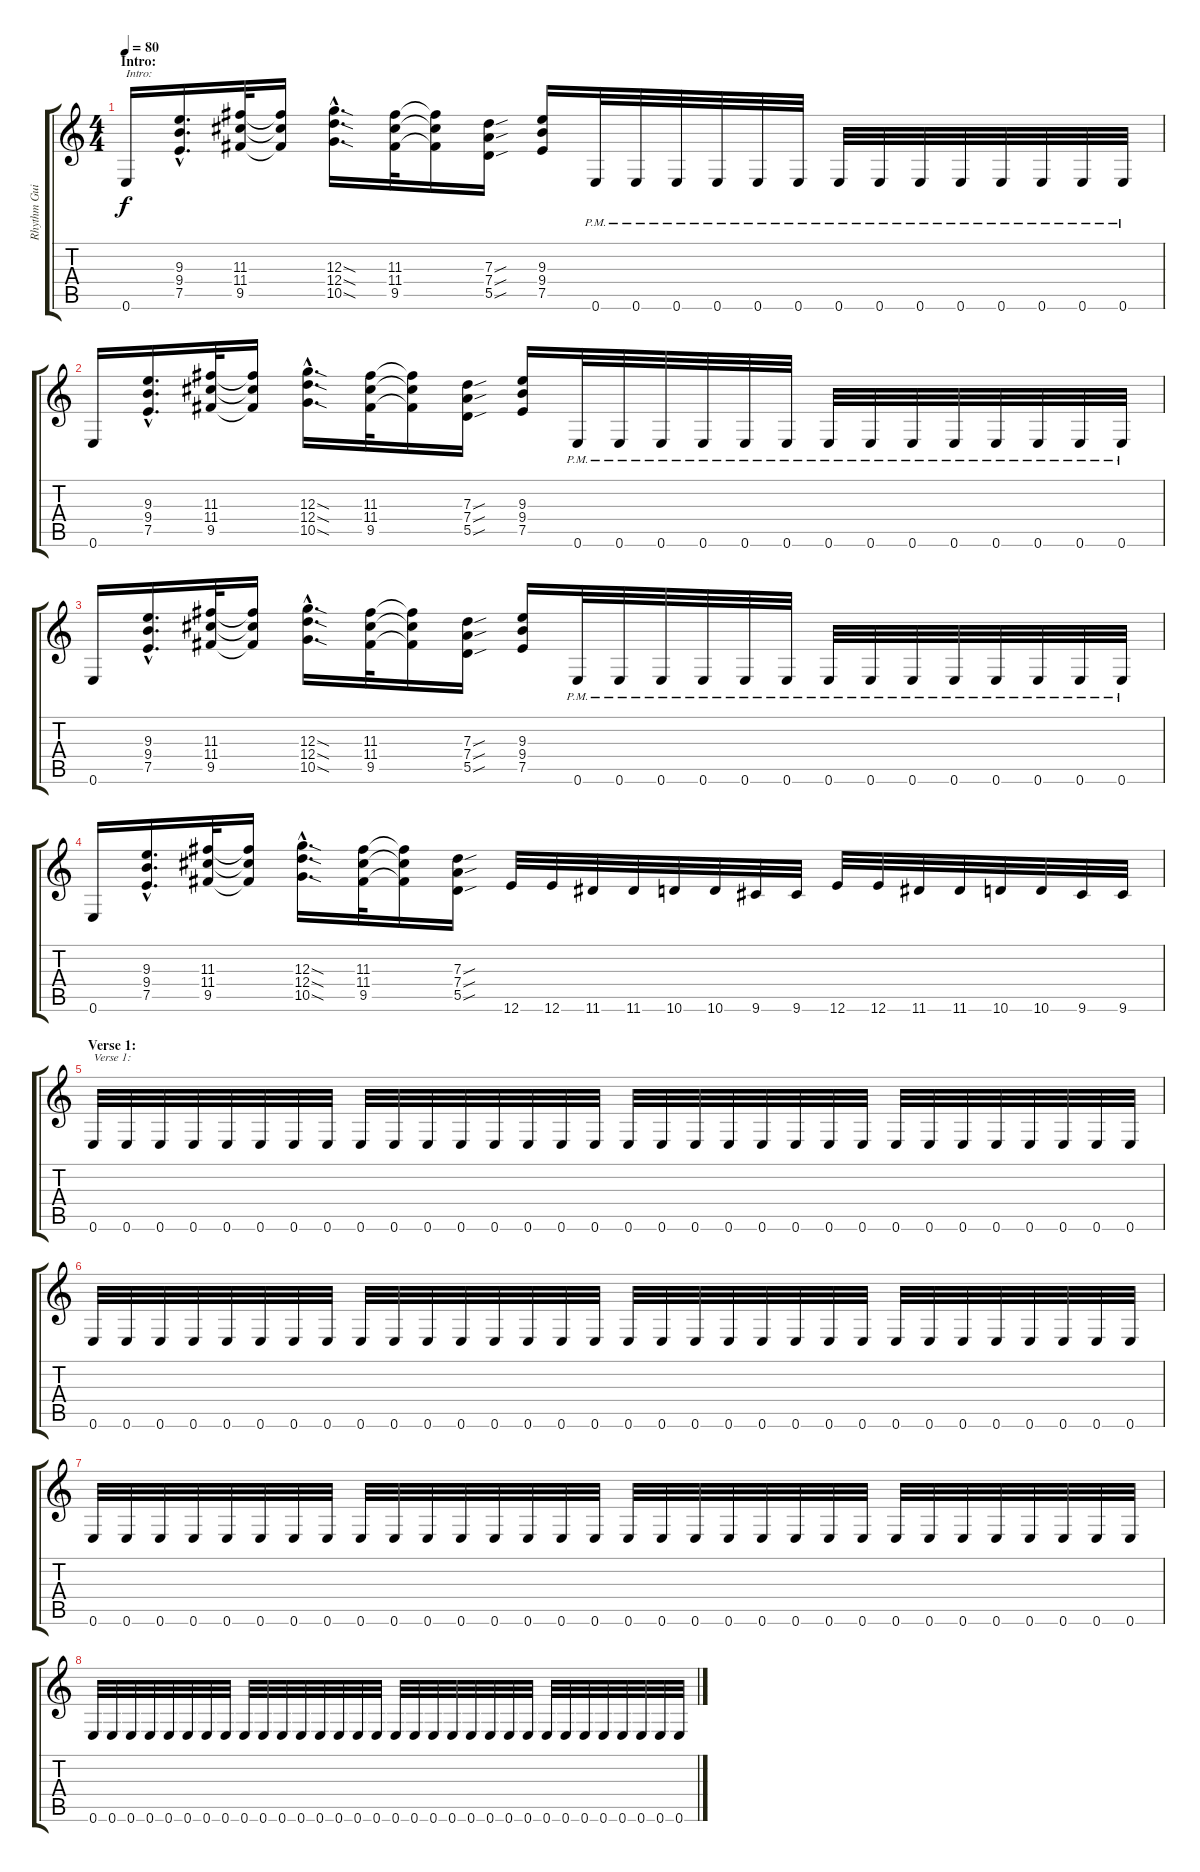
\track ("Rhythm Guitar 2" "Rhythm Gui") {instrument overdrivenguitar}
\staff {score tabs}
\tuning (E4 B3 G3 D3 A2 E2) {hide}
\ts (4 4)
\section ("" "Intro:")
\tempo 80
\clef g2
\ks c
0.6.16{txt "Intro:" dy f instrument overdrivenguitar} (9.3{hac} 9.4{hac} 7.5{hac}).16{d} (11.3 11.4 9.5).32 (11.3{t} 11.4{t} 9.5{t}).16 (12.3{sod hac} 12.4{sod hac} 10.5{sod hac}).16{d} (11.3 11.4 9.5).32 (11.3{t} 11.4{t} 9.5{t}).16 (7.3{sou} 7.4{sou} 5.5{sou}).16 (9.3 9.4 7.5).16 0.6{pm}.32 0.6{pm}.32 0.6{pm}.32 0.6{pm}.32 0.6{pm}.32 0.6{pm}.32 0.6{pm}.32 0.6{pm}.32 0.6{pm}.32 0.6{pm}.32 0.6{pm}.32 0.6{pm}.32 0.6{pm}.32 0.6{pm}.32 |
0.6.16 (9.3{hac} 9.4{hac} 7.5{hac}).16{d} (11.3 11.4 9.5).32 (11.3{t} 11.4{t} 9.5{t}).16 (12.3{sod hac} 12.4{sod hac} 10.5{sod hac}).16{d} (11.3 11.4 9.5).32 (11.3{t} 11.4{t} 9.5{t}).16 (7.3{sou} 7.4{sou} 5.5{sou}).16 (9.3 9.4 7.5).16 0.6{pm}.32 0.6{pm}.32 0.6{pm}.32 0.6{pm}.32 0.6{pm}.32 0.6{pm}.32 0.6{pm}.32 0.6{pm}.32 0.6{pm}.32 0.6{pm}.32 0.6{pm}.32 0.6{pm}.32 0.6{pm}.32 0.6{pm}.32 |
0.6.16 (9.3{hac} 9.4{hac} 7.5{hac}).16{d} (11.3 11.4 9.5).32 (11.3{t} 11.4{t} 9.5{t}).16 (12.3{sod hac} 12.4{sod hac} 10.5{sod hac}).16{d} (11.3 11.4 9.5).32 (11.3{t} 11.4{t} 9.5{t}).16 (7.3{sou} 7.4{sou} 5.5{sou}).16 (9.3 9.4 7.5).16 0.6{pm}.32 0.6{pm}.32 0.6{pm}.32 0.6{pm}.32 0.6{pm}.32 0.6{pm}.32 0.6{pm}.32 0.6{pm}.32 0.6{pm}.32 0.6{pm}.32 0.6{pm}.32 0.6{pm}.32 0.6{pm}.32 0.6{pm}.32 |
0.6.16 (9.3{hac} 9.4{hac} 7.5{hac}).16{d} (11.3 11.4 9.5).32 (11.3{t} 11.4{t} 9.5{t}).16 (12.3{sod hac} 12.4{sod hac} 10.5{sod hac}).16{d} (11.3 11.4 9.5).32 (11.3{t} 11.4{t} 9.5{t}).16 (7.3{sou} 7.4{sou} 5.5{sou}).16 12.6.32 12.6.32 11.6.32 11.6.32 10.6.32 10.6.32 9.6.32 9.6.32 12.6.32 12.6.32 11.6.32 11.6.32 10.6.32 10.6.32 9.6.32 9.6.32 |
\section ("" "Verse 1:")
0.6.32{txt "Verse 1:"} 0.6.32 0.6.32 0.6.32 0.6.32 0.6.32 0.6.32 0.6.32 0.6.32 0.6.32 0.6.32 0.6.32 0.6.32 0.6.32 0.6.32 0.6.32 0.6.32 0.6.32 0.6.32 0.6.32 0.6.32 0.6.32 0.6.32 0.6.32 0.6.32 0.6.32 0.6.32 0.6.32 0.6.32 0.6.32 0.6.32 0.6.32 |
0.6.32 0.6.32 0.6.32 0.6.32 0.6.32 0.6.32 0.6.32 0.6.32 0.6.32 0.6.32 0.6.32 0.6.32 0.6.32 0.6.32 0.6.32 0.6.32 0.6.32 0.6.32 0.6.32 0.6.32 0.6.32 0.6.32 0.6.32 0.6.32 0.6.32 0.6.32 0.6.32 0.6.32 0.6.32 0.6.32 0.6.32 0.6.32 |
0.6.32 0.6.32 0.6.32 0.6.32 0.6.32 0.6.32 0.6.32 0.6.32 0.6.32 0.6.32 0.6.32 0.6.32 0.6.32 0.6.32 0.6.32 0.6.32 0.6.32 0.6.32 0.6.32 0.6.32 0.6.32 0.6.32 0.6.32 0.6.32 0.6.32 0.6.32 0.6.32 0.6.32 0.6.32 0.6.32 0.6.32 0.6.32 |
0.6.32 0.6.32 0.6.32 0.6.32 0.6.32 0.6.32 0.6.32 0.6.32 0.6.32 0.6.32 0.6.32 0.6.32 0.6.32 0.6.32 0.6.32 0.6.32 0.6.32 0.6.32 0.6.32 0.6.32 0.6.32 0.6.32 0.6.32 0.6.32 0.6.32 0.6.32 0.6.32 0.6.32 0.6.32 0.6.32 0.6.32 0.6.32
